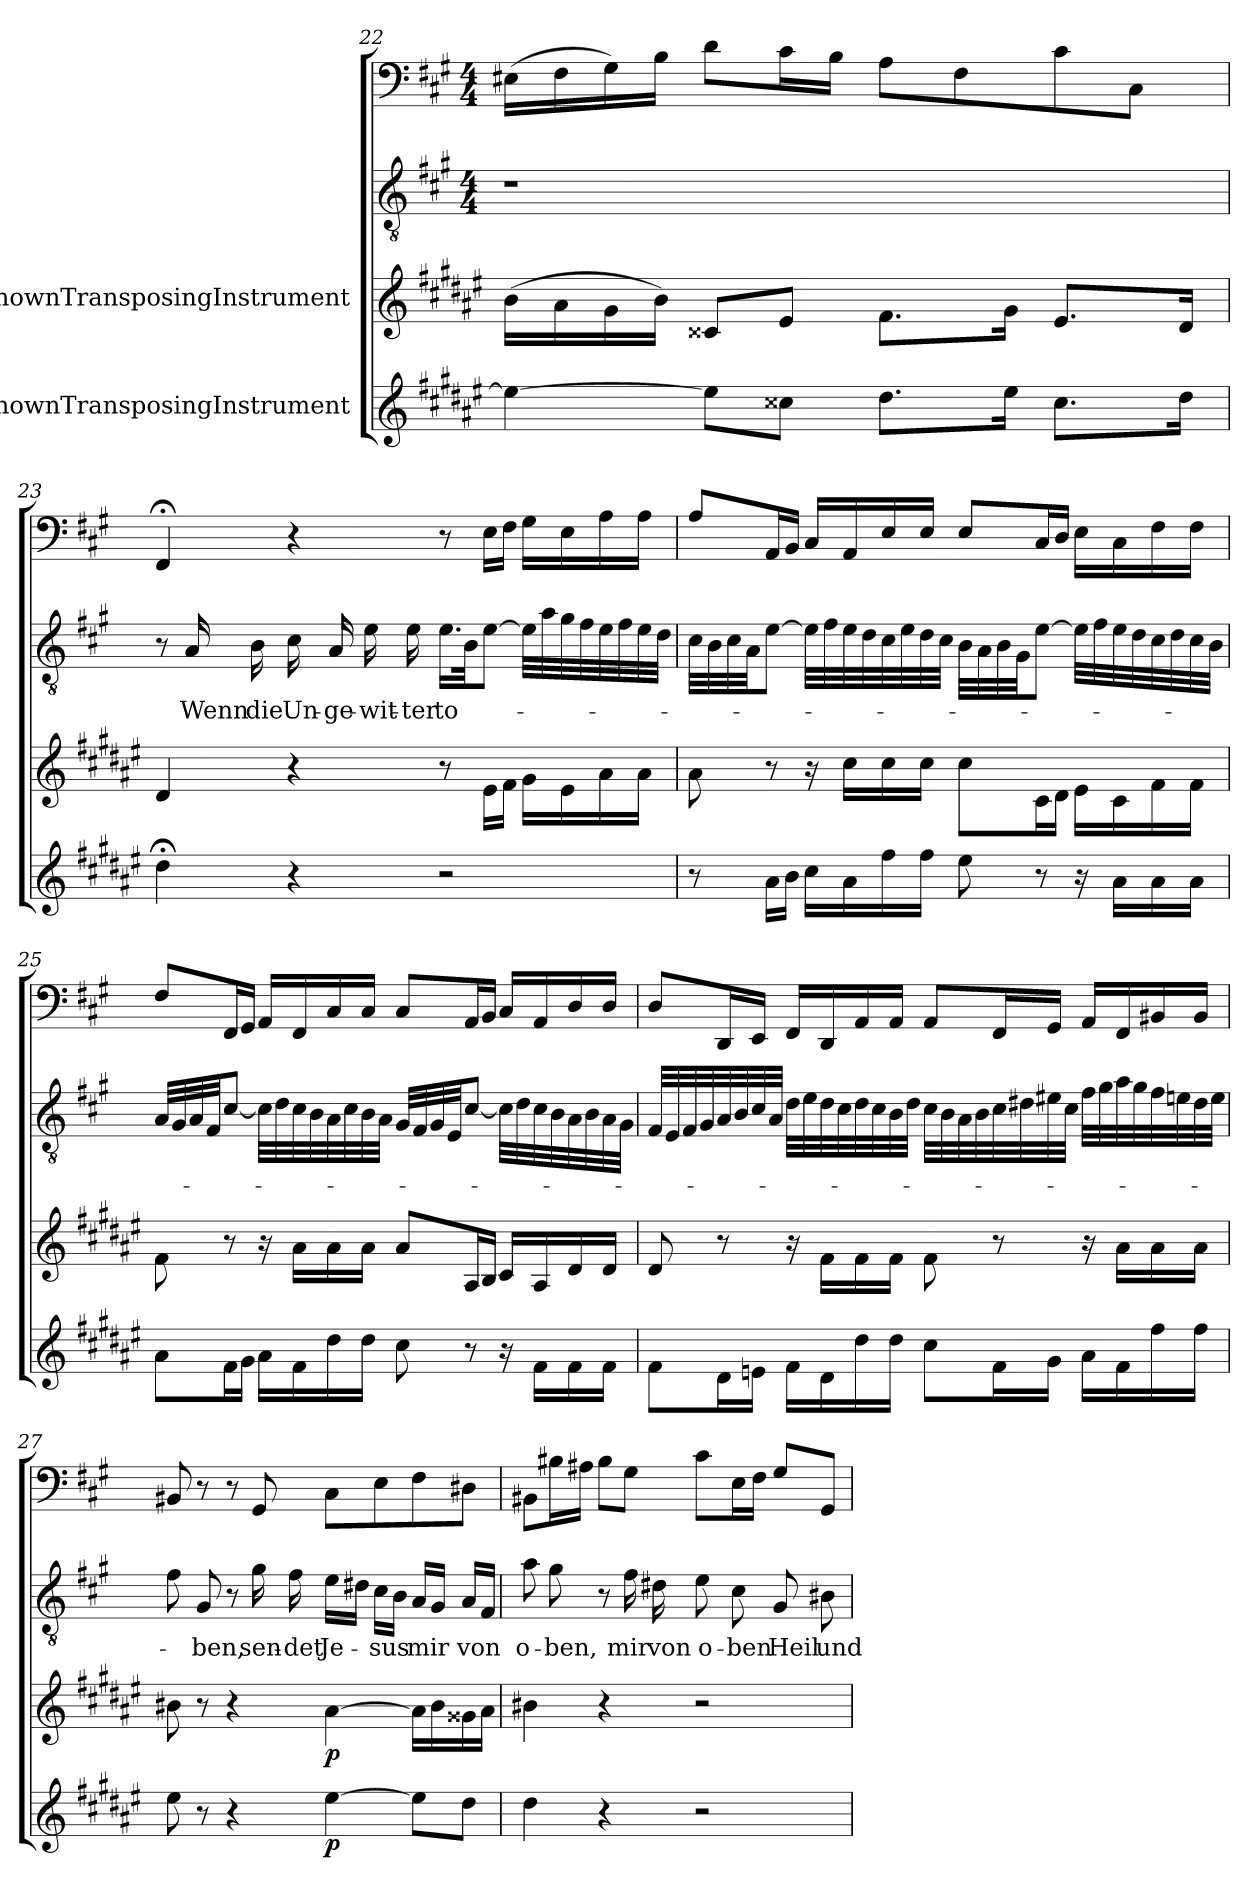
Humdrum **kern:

**kern	**dynam	**kern	**dynam	**kern	**text	**kern
*part4	*part4	*part3	*part3	*part2	*part2	*part1
*staff4	*staff4	*staff3	*staff3	*staff2	*staff2	*staff1
*I"UnknownTransposingInstrument	*	*I"UnknownTransposingInstrument	*	*	*	*
*clefG2	*	*clefG2	*	*clefGv2	*	*clefF4
*ITrd-2c-3	*	*ITrd-2c-3	*	*	*	*
*k[f#c#g#]	*	*k[f#c#g#]	*	*k[f#c#g#]	*	*k[f#c#g#]
*	*	*	*	*M4/4	*	*M4/4
=22	=22	=22	=22	=22	=22	=22
4gg#\_	.	(16dd\LL	.	1r	.	(16E#X\LL
.	.	16cc#\	.	.	.	16F#\
.	.	16b\	.	.	.	16G#\)
.	.	16dd\JJ)	.	.	.	16B\JJ
8gg#\L]	.	8e#X/L	.	.	.	8d\L
8ee#X\J	.	8g#/J	.	.	.	16c#\L
.	.	.	.	.	.	16B\JJ
8.ff#\L	.	8.a\L	.	.	.	8A\L
.	.	.	.	.	.	8F#\
16gg#\Jk	.	16b\Jk	.	.	.	.
8.ee#\L	.	8.g#/L	.	.	.	8c#\
.	.	.	.	.	.	8C#\J
16ff#\Jk	.	16f#/Jk	.	.	.	.
=23	=23	=23	=23	=23	=23	=23
4ff#;<\	.	4f#/	.	8r	.	4FF#;</
.	.	.	.	16A/	Wenn	.
.	.	.	.	16B\	die	.
4r	.	4r	.	16c#\	Un-	4r
.	.	.	.	16A/	-ge-	.
.	.	.	.	16e\	-wit-	.
.	.	.	.	16e\	-ter	.
2r	.	8r	.	16.e\LL	to-	8r
.	.	.	.	32B\JK	.	.
.	.	16g#\LL	.	[8e\J	.	16E\LL
.	.	16a\JJ	.	.	.	16F#\JJ
.	.	16b\LL	.	32e\LLL]	.	16G#\LL
.	.	.	.	32a\	.	.
.	.	16g#\	.	32g#\	.	16E\
.	.	.	.	32f#\	.	.
.	.	16cc#\	.	32e\	.	16A\
.	.	.	.	32f#\	.	.
.	.	16cc#\JJ	.	32e\	.	16A\JJ
.	.	.	.	32d\JJJ	.	.
=24	=24	=24	=24	=24	=24	=24
8r	.	8cc#\	.	32c#\LLL	.	8A/L
.	.	.	.	32B\	.	.
.	.	.	.	32c#\	.	.
.	.	.	.	32A\JJ	.	.
16cc#\LL	.	8r	.	[8e\J	.	16AA/L
16dd\JJ	.	.	.	.	.	16BB/JJ
16ee\LL	.	16r	.	32e\LLL]	.	16C#/LL
.	.	.	.	32f#\	.	.
16cc#\	.	16ee\LL	.	32e\	.	16AA/
.	.	.	.	32d\	.	.
16aa\	.	16ee\	.	32c#\	.	16E/
.	.	.	.	32e\	.	.
16aa\JJ	.	16ee\JJ	.	32d\	.	16E/JJ
.	.	.	.	32c#\JJJ	.	.
8gg#\	.	8ee\L	.	32B\LLL	.	8E/L
.	.	.	.	32A\	.	.
.	.	.	.	32B\	.	.
.	.	.	.	32G#\JJ	.	.
8r	.	16e\L	.	[8e\J	.	16C#/L
.	.	16f#\JJ	.	.	.	16D/JJ
16r	.	16g#\LL	.	32e\LLL]	.	16E\LL
.	.	.	.	32f#\	.	.
16cc#\LL	.	16e\	.	32e\	.	16C#\
.	.	.	.	32d\	.	.
16cc#\	.	16a\	.	32c#\	.	16F#\
.	.	.	.	32d\	.	.
16cc#\JJ	.	16a\JJ	.	32c#\	.	16F#\JJ
.	.	.	.	32B\JJJ	.	.
=25	=25	=25	=25	=25	=25	=25
8cc#\L	.	8a\	.	32A/LLL	.	8F#/L
.	.	.	.	32G#/	.	.
.	.	.	.	32A/	.	.
.	.	.	.	32F#/JJ	.	.
16a\L	.	8r	.	[8c#/J	.	16FF#/L
16b\JJ	.	.	.	.	.	16GG#/JJ
16cc#\LL	.	16r	.	32c#\LLL]	.	16AA/LL
.	.	.	.	32d\	.	.
16a\	.	16cc#\LL	.	32c#\	.	16FF#/
.	.	.	.	32B\	.	.
16ff#\	.	16cc#\	.	32A\	.	16C#/
.	.	.	.	32c#\	.	.
16ff#\JJ	.	16cc#\JJ	.	32B\	.	16C#/JJ
.	.	.	.	32A\JJJ	.	.
8ee\	.	8cc#/L	.	32G#/LLL	.	8C#/L
.	.	.	.	32F#/	.	.
.	.	.	.	32G#/	.	.
.	.	.	.	32E/JJ	.	.
8r	.	16c#/L	.	[8c#/J	.	16AA/L
.	.	16d/JJ	.	.	.	16BB/JJ
16r	.	16e/LL	.	32c#\LLL]	.	16C#/LL
.	.	.	.	32d\	.	.
16a\LL	.	16c#/	.	32c#\	.	16AA/
.	.	.	.	32B\	.	.
16a\	.	16f#/	.	32A\	.	16D/
.	.	.	.	32B\	.	.
16a\JJ	.	16f#/JJ	.	32A\	.	16D/JJ
.	.	.	.	32G#\JJJ	.	.
=26	=26	=26	=26	=26	=26	=26
8a\L	.	8f#/	.	32F#/LLL	.	8D/L
.	.	.	.	32E/	.	.
.	.	.	.	32F#/	.	.
.	.	.	.	32G#/	.	.
16f#\L	.	8r	.	32A/	.	16DD/L
.	.	.	.	32B/	.	.
16gn\JJ	.	.	.	32c#/	.	16EE/JJ
.	.	.	.	32A/JJJ	.	.
16a\LL	.	16r	.	32d\LLL	.	16FF#/LL
.	.	.	.	32e\	.	.
16f#\	.	16a\LL	.	32d\	.	16DD/
.	.	.	.	32c#\	.	.
16ff#\	.	16a\	.	32d\	.	16AA/
.	.	.	.	32c#\	.	.
16ff#\JJ	.	16a\JJ	.	32B\	.	16AA/JJ
.	.	.	.	32d\JJJ	.	.
8ee\L	.	8a\	.	32c#\LLL	.	8AA/L
.	.	.	.	32B\	.	.
.	.	.	.	32A\	.	.
.	.	.	.	32B\	.	.
16a\L	.	8r	.	32c#\	.	16FF#/L
.	.	.	.	32d#X\	.	.
16b\JJ	.	.	.	32e#X\	.	16GG#/JJ
.	.	.	.	32c#\JJJ	.	.
16cc#\LL	.	16r	.	32f#\LLL	.	16AA/LL
.	.	.	.	32g#\	.	.
16a\	.	16cc#\LL	.	32a\	.	16FF#/
.	.	.	.	32g#\	.	.
16aa\	.	16cc#\	.	32f#\	.	16BB#X/
.	.	.	.	32en\	.	.
16aa\JJ	.	16cc#\JJ	.	32d#\	.	16BB#/JJ
.	.	.	.	32e\JJJ	.	.
=27	=27	=27	=27	=27	=27	=27
8gg#\	.	8dd#X\	.	8f#\	.	8BB#X/
8r	.	8r	.	8G#/	-ben,	8r
4r	.	4r	.	8r	.	8r
.	.	.	.	16g#\	sen-	8GG#/
.	.	.	.	16f#\	-det	.
[4gg#\	p	[4cc#\	p	16e\LL	Je-	8C#\L
.	.	.	.	16d#X\JJ	.	.
.	.	.	.	16c#\LL	-sus	8E\
.	.	.	.	16B\JJ	.	.
8gg#\L]	.	16cc#\LL]	.	16A/LL	mir	8F#\
.	.	16dd#\	.	16G#/JJ	.	.
8ff#\J	.	16b#X\	.	16A/LL	von	8D#X\J
.	.	16cc#\JJ	.	16F#/JJ	.	.
=28	=28	=28	=28	=28	=28	=28
4ff#\	.	4dd#X\	.	8a\	o-	8BB#X\L
.	.	.	.	8g#\	-ben,	16B#X\L
.	.	.	.	.	.	16A#X\JJ
4r	.	4r	.	8r	.	8B#\L
.	.	.	.	16f#\	mir	8G#\J
.	.	.	.	16d#X\	von	.
2r	.	2r	.	8e\	o-	8c#\L
.	.	.	.	8c#\	-ben	16E\L
.	.	.	.	.	.	16F#\JJ
.	.	.	.	8G#/	Heil	8G#/L
.	.	.	.	8B#X\	und	8GG#/J
=	=	=	=	=	=	=
*-	*-	*-	*-	*-	*-	*-
